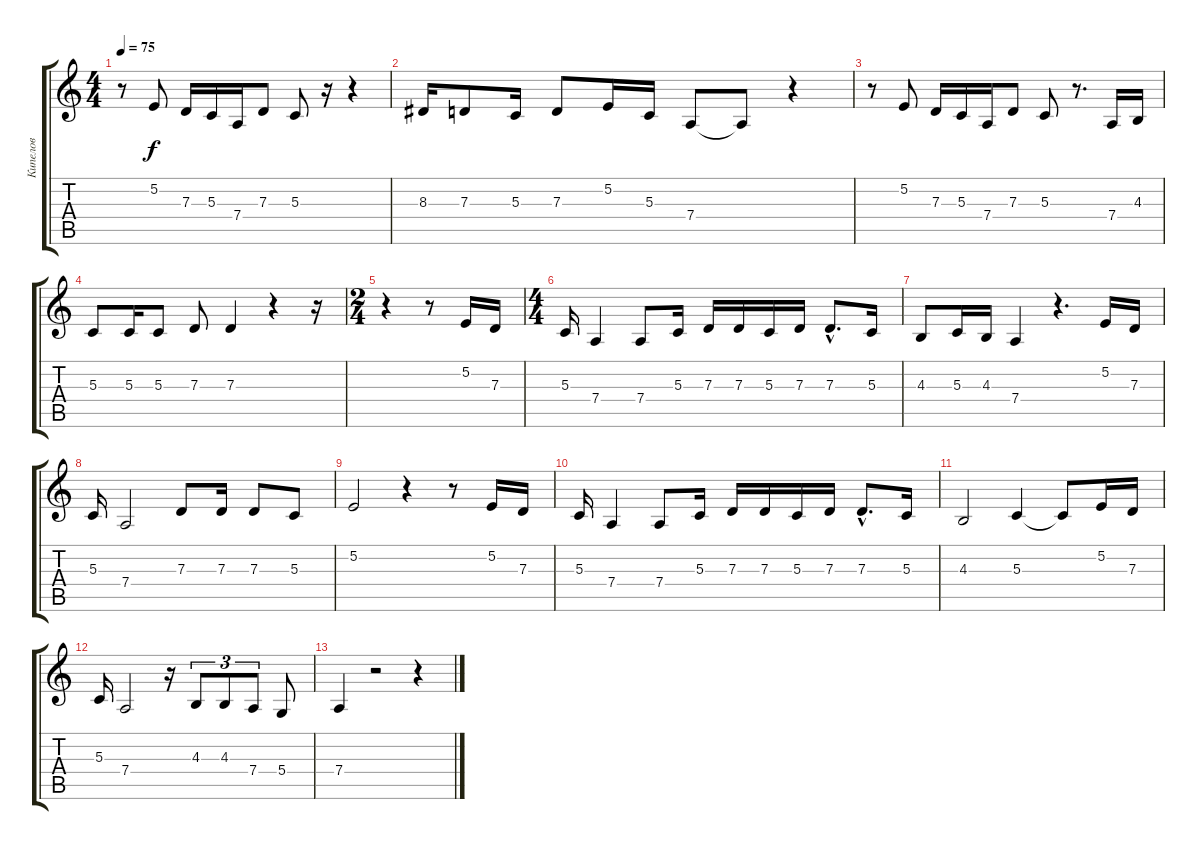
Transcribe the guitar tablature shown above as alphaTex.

\track ("Кипелов" "Кипелов") {instrument violin}
\staff {score tabs}
\tuning (E4 B3 G3 D3 A2 E2) {hide}
\ts (4 4)
\tempo 75
\clef g2
\ks c
r.8{dy f} 5.2.8 7.3.16 5.3.16 7.4.16 7.3.8 5.3.8 r.16 r.4 |
8.3.16 7.3.8 5.3.16 7.3.8 5.2.16 5.3.16 7.4.8 7.4{t}.8 r.4 |
r.8 5.2.8 7.3.16 5.3.16 7.4.16 7.3.8 5.3.8 r.8{d} 7.4.16 4.3.16 |
5.3.8 5.3.16 5.3.8 7.3.8 7.3.4 r.4 r.16 |
\ts (2 4)
r.4 r.8 5.2.16 7.3.16 |
\ts (4 4)
5.3.16 7.4.4 7.4.8 5.3.16 7.3.16 7.3.16 5.3.16 7.3.16 7.3{hac}.8{d} 5.3.16 |
4.3.8 5.3.16 4.3.16 7.4.4 r.4{d} 5.2.16 7.3.16 |
5.3.16 7.4.2 7.3.8 7.3.16 7.3.8 5.3.8 |
5.2.2 r.4 r.8 5.2.16 7.3.16 |
5.3.16 7.4.4 7.4.8 5.3.16 7.3.16 7.3.16 5.3.16 7.3.16 7.3{hac}.8{d} 5.3.16 |
4.3.2 5.3.4 5.3{t}.8 5.2.16 7.3.16 |
5.3.16 7.4.2 r.16 4.3.8{tu (3 2)} 4.3.8{tu (3 2)} 7.4.8{tu (3 2)} 5.4.8 |
7.4.4 r.2 r.4
